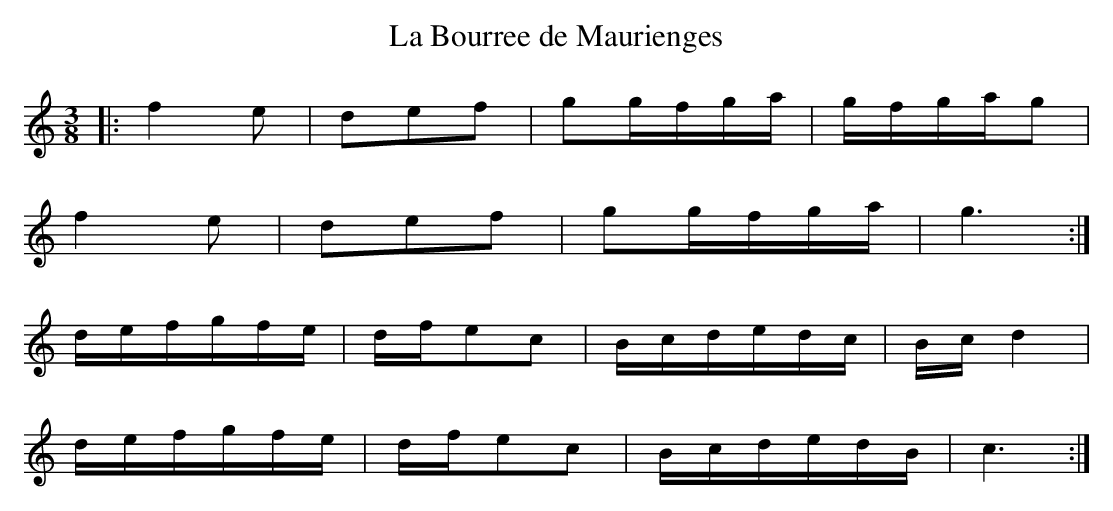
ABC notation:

X:1
T:La Bourree de Maurienges
M:3/8
L:1/16
K:C
|:\
f4e2 | d2e2f2 | g2gfga | gfgag2 |
f4e2 | d2e2f2 | g2gfga | g6 :|
defgfe | dfe2c2 | Bcdedc | Bcd4 |
defgfe | dfe2c2 | BcdedB | c6 :|
